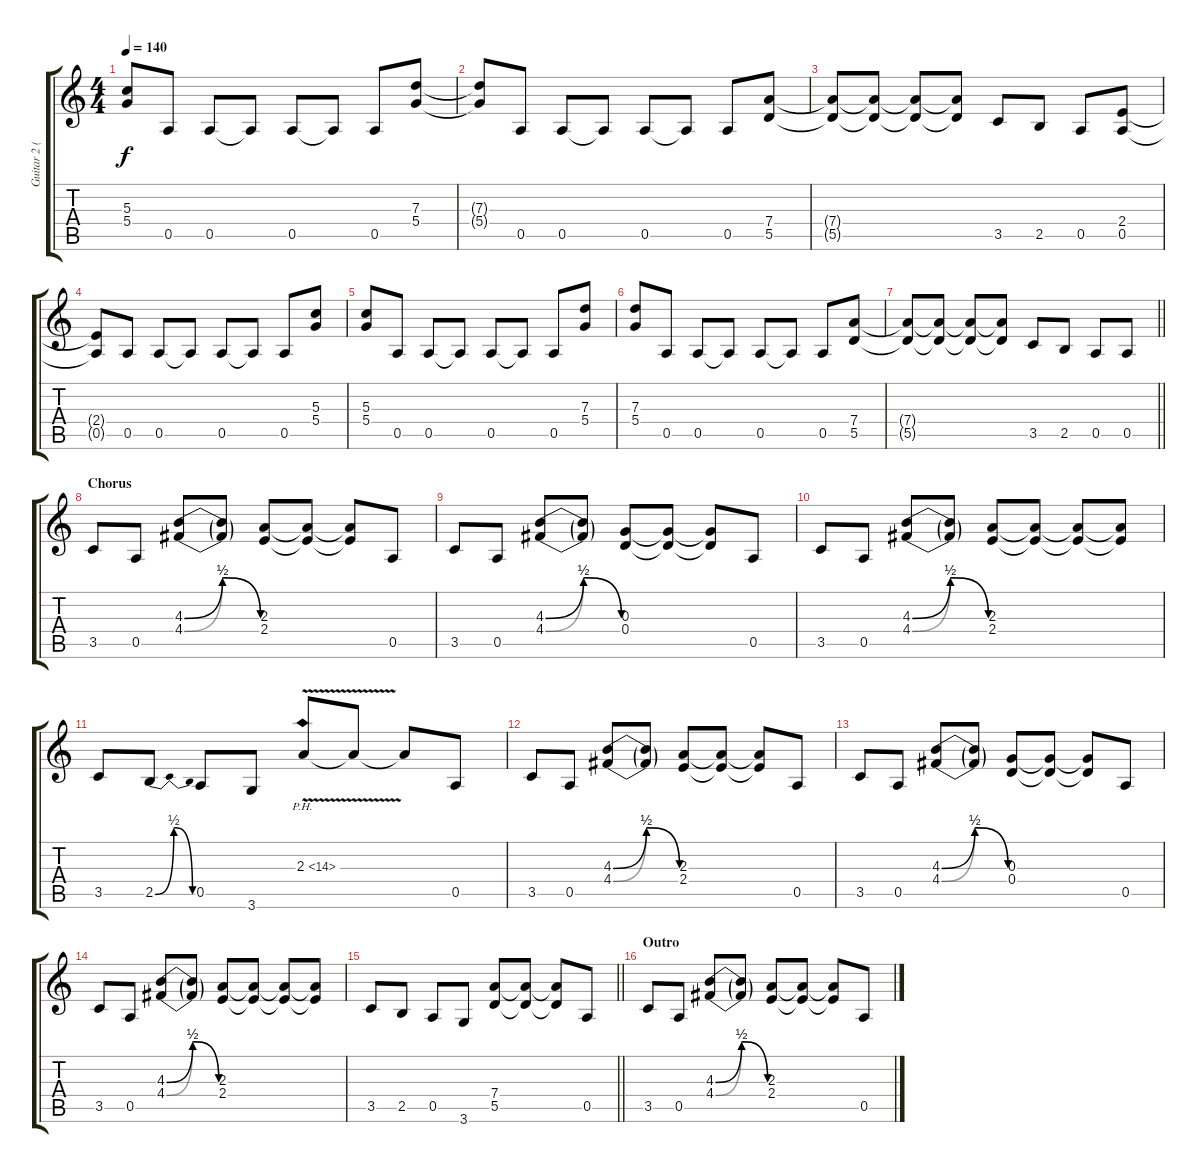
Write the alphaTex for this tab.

\track ("Guitar 2 (Pete)" "Guitar 2 (") {instrument distortionguitar}
\staff {score tabs}
\tuning (E4 B3 G3 D3 A2 E2) {hide}
\ts (4 4)
\tempo 140
\clef g2
\ks aminor
(5.3{t} 5.4{t}).8{dy f} 0.5.8 0.5.8 0.5{t}.8 0.5.8 0.5{t}.8 0.5.8 (7.3 5.4).8 |
(7.3{t} 5.4{t}).8 0.5.8 0.5.8 0.5{t}.8 0.5.8 0.5{t}.8 0.5.8 (7.4 5.5).8 |
(7.4{t} 5.5{t}).8 (7.4{t} 5.5{t}).8 (7.4{t} 5.5{t}).8 (7.4{t} 5.5{t}).8 3.5.8 2.5.8 0.5.8 (2.4 0.5).8 |
(2.4{t} 0.5{t}).8 0.5.8 0.5.8 0.5{t}.8 0.5.8 0.5{t}.8 0.5.8 (5.3 5.4).8 |
(5.3 5.4).8 0.5.8 0.5.8 0.5{t}.8 0.5.8 0.5{t}.8 0.5.8 (7.3 5.4).8 |
(7.3 5.4).8 0.5.8 0.5.8 0.5{t}.8 0.5.8 0.5{t}.8 0.5.8 (7.4 5.5).8 |
\barLineRight lightlight
(7.4{t} 5.5{t}).8 (7.4{t} 5.5{t}).8 (7.4{t} 5.5{t}).8 (7.4{t} 5.5{t}).8 3.5.8 2.5.8 0.5.8 0.5.8 |
\section ("" "Chorus")
3.5.8 0.5.8 (4.3{be (bendrelease 0 0 10 2 10 2 60 0)} 4.4{be (bendrelease 0 0 10 2 10 2 60 0)}).8 (4.3{t} 4.4{t}).8 (2.3 2.4).8 (2.3{t} 2.4{t}).8 (2.3{t} 2.4{t}).8 0.5.8 |
3.5.8 0.5.8 (4.3{be (bendrelease 0 0 10 2 10 2 60 0)} 4.4{be (bendrelease 0 0 10 2 10 2 60 0)}).8 (4.3{t} 4.4{t}).8 (0.3 0.4).8 (0.3{t} 0.4{t}).8 (0.3{t} 0.4{t}).8 0.5.8 |
3.5.8 0.5.8 (4.3{be (bendrelease 0 0 10 2 10 2 60 0)} 4.4{be (bendrelease 0 0 10 2 10 2 60 0)}).8 (4.3{t} 4.4{t}).8 (2.3 2.4).8 (2.3{t} 2.4{t}).8 (2.3{t} 2.4{t}).8 (2.3{t} 2.4{t}).8 |
3.5.8 2.5{be (bendrelease 0 0 15 2 15 2 60 0)}.8 0.5.8 3.6.8 2.3{ph 12 v}.8 2.3{t}.8 2.3{t}.8 0.5.8 |
3.5.8 0.5.8 (4.3{be (bendrelease 0 0 10 2 10 2 60 0)} 4.4{be (bendrelease 0 0 10 2 10 2 60 0)}).8 (4.3{t} 4.4{t}).8 (2.3 2.4).8 (2.3{t} 2.4{t}).8 (2.3{t} 2.4{t}).8 0.5.8 |
3.5.8 0.5.8 (4.3{be (bendrelease 0 0 10 2 10 2 60 0)} 4.4{be (bendrelease 0 0 10 2 10 2 60 0)}).8 (4.3{t} 4.4{t}).8 (0.3 0.4).8 (0.3{t} 0.4{t}).8 (0.3{t} 0.4{t}).8 0.5.8 |
3.5.8 0.5.8 (4.3{be (bendrelease 0 0 10 2 10 2 60 0)} 4.4{be (bendrelease 0 0 10 2 10 2 60 0)}).8 (4.3{t} 4.4{t}).8 (2.3 2.4).8 (2.3{t} 2.4{t}).8 (2.3{t} 2.4{t}).8 (2.3{t} 2.4{t}).8 |
\barLineRight lightlight
3.5.8 2.5.8 0.5.8 3.6.8 (7.4 5.5).8 (7.4{t} 5.5{t}).8 (7.4{t} 5.5{t}).8 0.5.8 |
\section ("" "Outro")
3.5.8 0.5.8 (4.3{be (bendrelease 0 0 10 2 10 2 60 0)} 4.4{be (bendrelease 0 0 10 2 10 2 60 0)}).8 (4.3{t} 4.4{t}).8 (2.3 2.4).8 (2.3{t} 2.4{t}).8 (2.3{t} 2.4{t}).8 0.5.8
